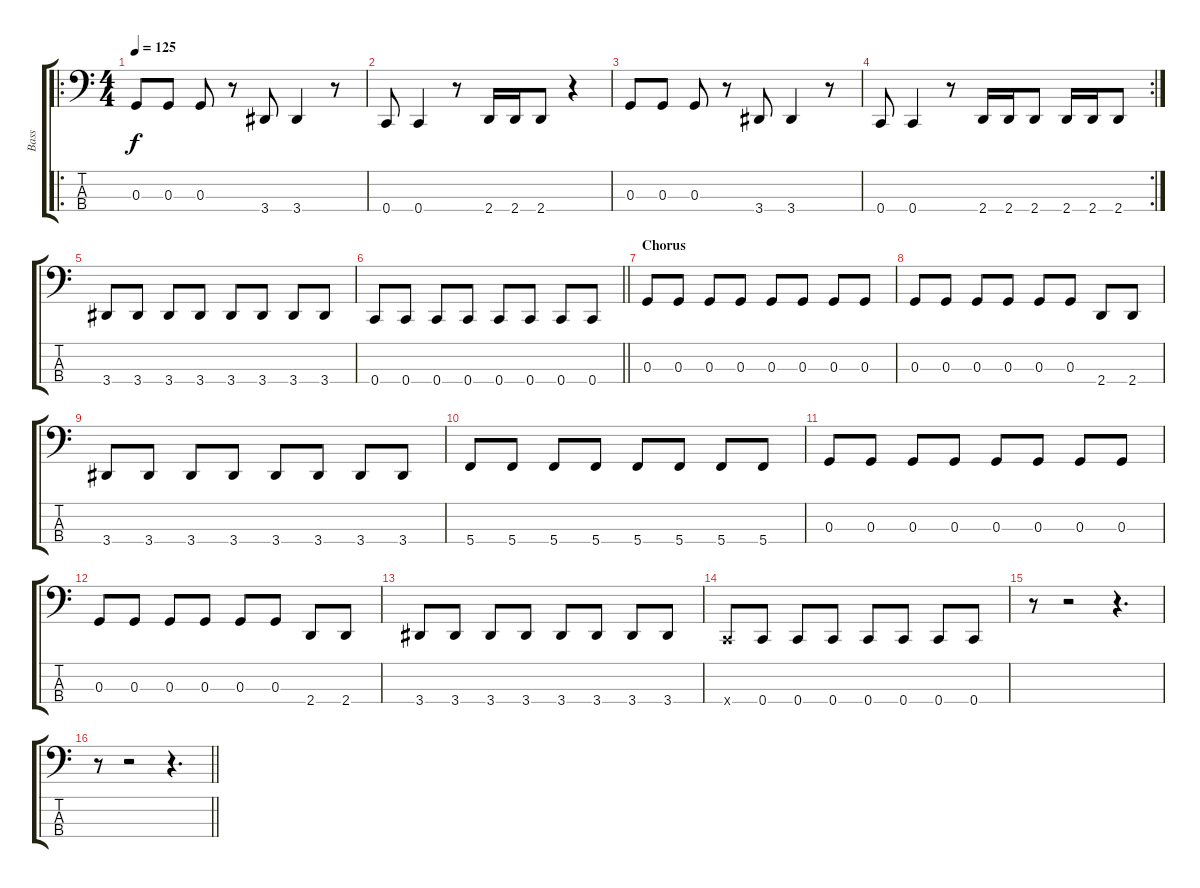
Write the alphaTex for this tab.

\track ("Bass" "Bass") {instrument electricbasspick}
\staff {score tabs}
\tuning (F2 C2 G1 C1) {hide}
\ro
\ts (4 4)
\tempo 125
\clef f4
\ks c
0.3.8{dy f} 0.3.8 0.3.8 r.8 3.4.8 3.4.4 r.8 |
0.4.8 0.4.4 r.8 2.4.16 2.4.16 2.4.8 r.4 |
0.3.8 0.3.8 0.3.8 r.8 3.4.8 3.4.4 r.8 |
\rc 2
0.4.8 0.4.4 r.8 2.4.16 2.4.16 2.4.8 2.4.16 2.4.16 2.4.8 |
3.4.8 3.4.8 3.4.8 3.4.8 3.4.8 3.4.8 3.4.8 3.4.8 |
\barLineRight lightlight
0.4.8 0.4.8 0.4.8 0.4.8 0.4.8 0.4.8 0.4.8 0.4.8 |
\section ("" "Chorus")
0.3.8 0.3.8 0.3.8 0.3.8 0.3.8 0.3.8 0.3.8 0.3.8 |
0.3.8 0.3.8 0.3.8 0.3.8 0.3.8 0.3.8 2.4.8 2.4.8 |
3.4.8 3.4.8 3.4.8 3.4.8 3.4.8 3.4.8 3.4.8 3.4.8 |
5.4.8 5.4.8 5.4.8 5.4.8 5.4.8 5.4.8 5.4.8 5.4.8 |
0.3.8 0.3.8 0.3.8 0.3.8 0.3.8 0.3.8 0.3.8 0.3.8 |
0.3.8 0.3.8 0.3.8 0.3.8 0.3.8 0.3.8 2.4.8 2.4.8 |
3.4.8 3.4.8 3.4.8 3.4.8 3.4.8 3.4.8 3.4.8 3.4.8 |
0.4{x}.8 0.4.8 0.4.8 0.4.8 0.4.8 0.4.8 0.4.8 0.4.8 |
r.8 r.2 r.4{d} |
\barLineRight lightlight
r.8 r.2 r.4{d}
